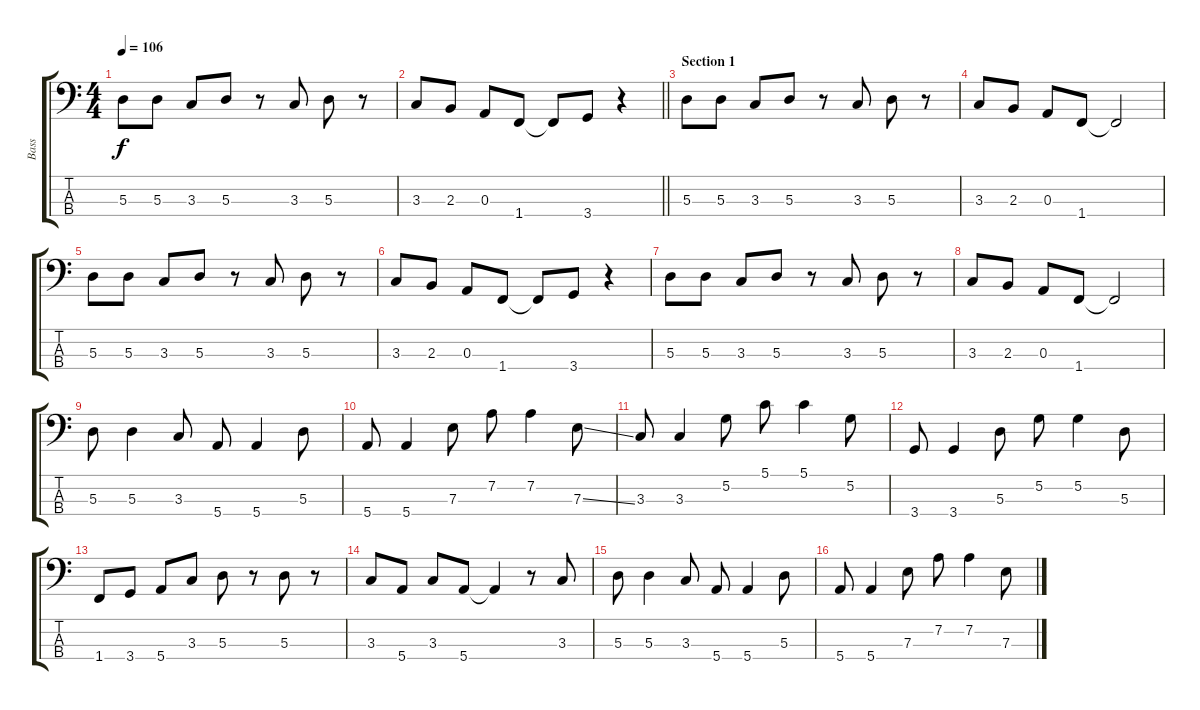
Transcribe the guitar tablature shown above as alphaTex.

\track ("Bass" "Bass") {instrument acousticguitarnylon}
\staff {score tabs}
\tuning (G2 D2 A1 E1) {hide}
\ts (4 4)
\tempo 106
\clef f4
\ks c
5.3.8{dy f instrument acousticguitarnylon} 5.3.8 3.3.8 5.3.8 r.8 3.3.8 5.3.8 r.8 |
\barLineRight lightlight
3.3.8 2.3.8 0.3.8 1.4.8 1.4{t}.8 3.4.8 r.4 |
\section ("" "Section 1")
5.3.8 5.3.8 3.3.8 5.3.8 r.8 3.3.8 5.3.8 r.8 |
3.3.8 2.3.8 0.3.8 1.4.8 1.4{t}.2 |
5.3.8 5.3.8 3.3.8 5.3.8 r.8 3.3.8 5.3.8 r.8 |
3.3.8 2.3.8 0.3.8 1.4.8 1.4{t}.8 3.4.8 r.4 |
5.3.8 5.3.8 3.3.8 5.3.8 r.8 3.3.8 5.3.8 r.8 |
3.3.8 2.3.8 0.3.8 1.4.8 1.4{t}.2 |
5.3.8 5.3.4 3.3.8 5.4.8 5.4.4 5.3.8 |
5.4.8 5.4.4 7.3.8 7.2.8 7.2.4 7.3{ss}.8 |
3.3.8 3.3.4 5.2.8 5.1.8 5.1.4 5.2.8 |
3.4.8 3.4.4 5.3.8 5.2.8 5.2.4 5.3.8 |
1.4.8 3.4.8 5.4.8 3.3.8 5.3.8 r.8 5.3.8 r.8 |
3.3.8 5.4.8 3.3.8 5.4.8 5.4{t}.4 r.8 3.3.8 |
5.3.8 5.3.4 3.3.8 5.4.8 5.4.4 5.3.8 |
5.4.8 5.4.4 7.3.8 7.2.8 7.2.4 7.3{ss}.8
